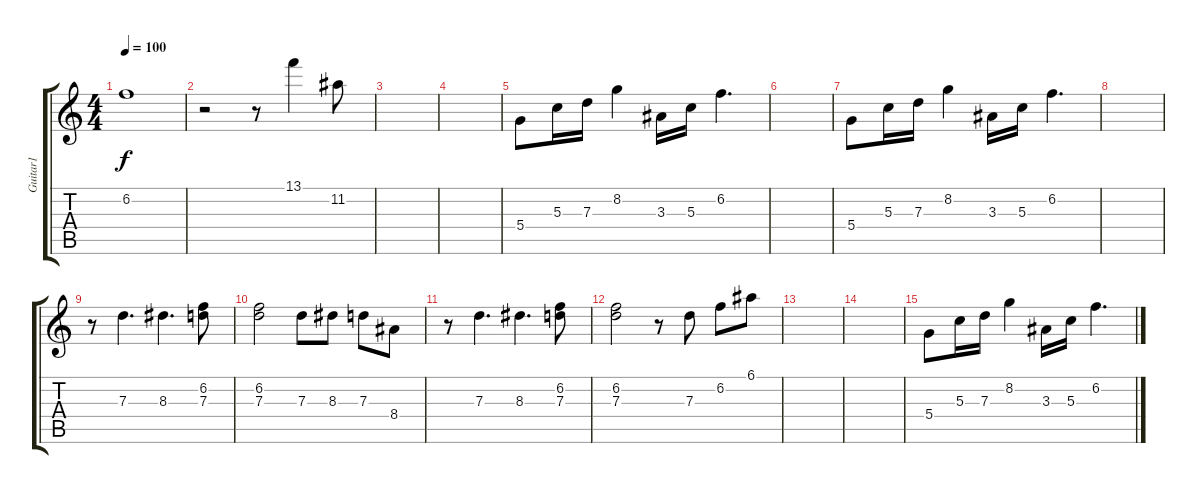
\track ("Guitar1" "Guitar1") {instrument acousticguitarsteel}
\staff {score tabs}
\tuning (E4 B3 G3 D3 A2 E2) {hide}
\ts (4 4)
\tempo 100
\clef g2
\ks c
6.2{t}.1{dy f} |
r.2 r.8 13.1.4 11.2.8 |
|
|
5.4.8 5.3.16 7.3.16 8.2.4 3.3.16 5.3.16 6.2.4{d} |
|
5.4.8 5.3.16 7.3.16 8.2.4 3.3.16 5.3.16 6.2.4{d} |
|
r.8 7.3.4{d} 8.3.4{d} (6.2 7.3).8 |
(6.2 7.3).2 7.3.8 8.3.8 7.3.8 8.4.8 |
r.8 7.3.4{d} 8.3.4{d} (6.2 7.3).8 |
(6.2 7.3).2 r.8 7.3.8 6.2.8 6.1.8 |
|
|
5.4.8 5.3.16 7.3.16 8.2.4 3.3.16 5.3.16 6.2.4{d}
